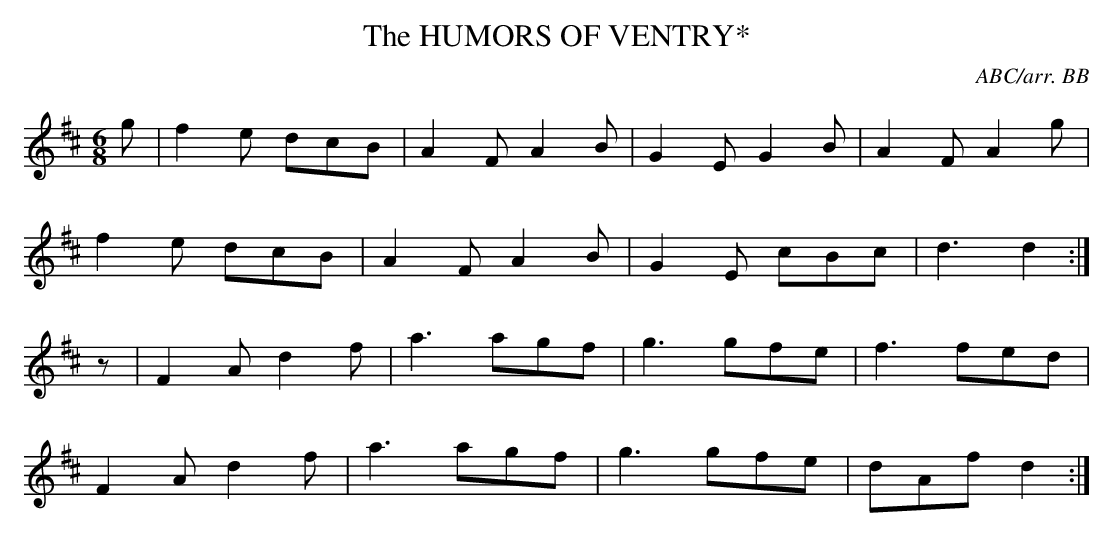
X:1
T:HUMORS OF VENTRY*, The
C:ABC/arr. BB
L:1/8
M:6/8
K:D
g|f2e dcB|A2F A2B|G2E G2B|A2F A2g|
f2e dcB|A2F A2B|G2E cBc|d3 d2:|
z|F2A d2f|a3 agf|g3 gfe|f3 fed|
F2A d2f|a3 agf|g3 gfe|dAf d2:|
